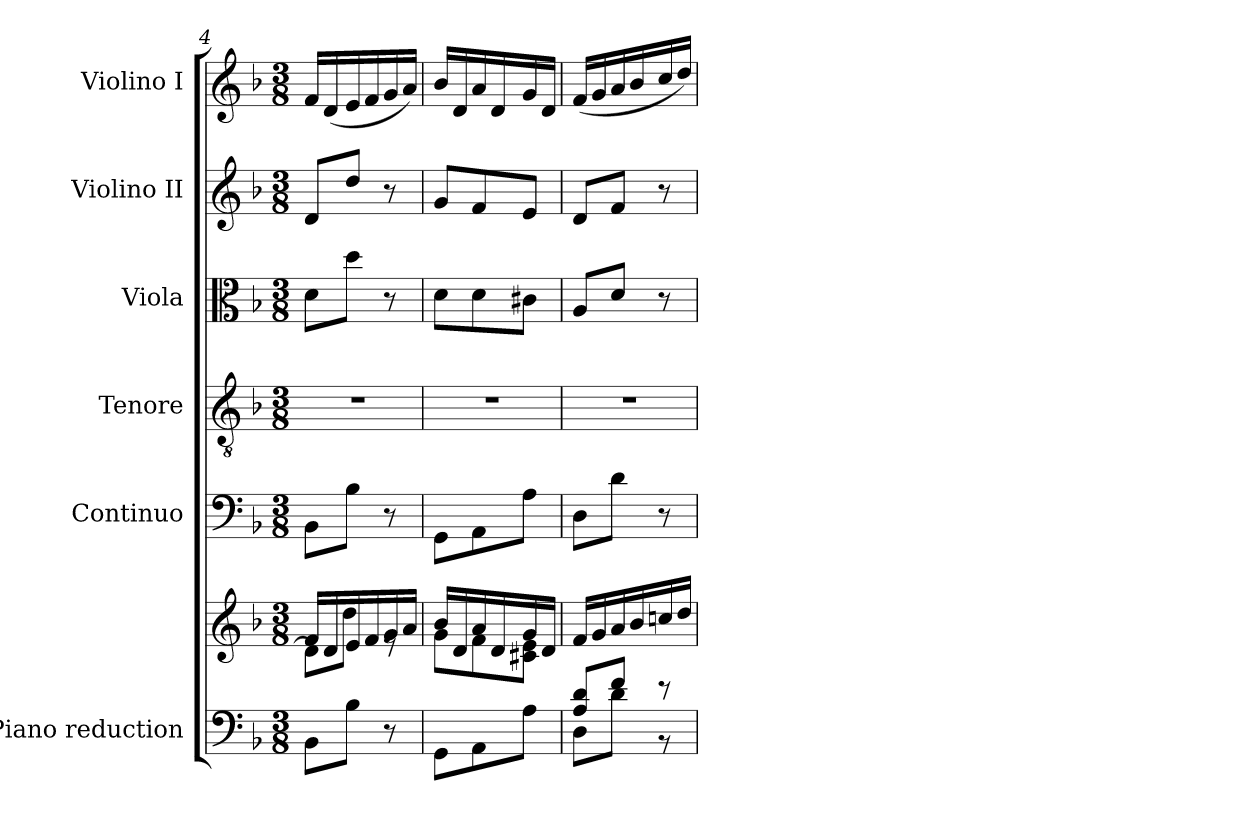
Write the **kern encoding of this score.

**kern	**kern	**kern	**kern	**kern	**kern	**kern
*part6	*part6	*part5	*part4	*part3	*part2	*part1
*staff7	*staff6	*staff5	*staff4	*staff3	*staff2	*staff1
*I"Piano reduction	*	*I"Continuo	*I"Tenore	*I"Viola	*I"Violino II	*I"Violino I
*I'Pno	*	*	*	*I'Vla	*I'Vln	*I'Vln
*clefF4	*clefG2	*clefF4	*clefGv2	*clefC3	*clefG2	*clefG2
*k[b-]	*k[b-]	*k[b-]	*k[b-]	*k[b-]	*k[b-]	*k[b-]
*M3/8	*M3/8	*M3/8	*M3/8	*M3/8	*M3/8	*M3/8
=4	=4	=4	=4	=4	=4	=4
*	*^	*	*	*	*	*
8BB-\L	16f/LL	8d\L]	8BB-\L	4.r	8d\L	8d/L	16f/LL
.	16d/	.	.	.	.	.	(<16d/
8B-\J	16e/	8dd\J	8B-\J	.	8dd\J	8dd/J	16e/
.	16f/	.	.	.	.	.	16f/
8r	16g/	8re	8r	.	8r	8r	16g/
.	16a/JJ	.	.	.	.	.	16a/JJ)
=5	=5	=5	=5	=5	=5	=5	=5
8GG\L	16b-/LL	8g\L	8GG\L	4.r	8d\L	8g/L	16b-/LL
.	16d/	.	.	.	.	.	16d/
8AA\	16a/	8f\	8AA\	.	8d\	8f/	16a/
.	16d/	.	.	.	.	.	16d/
8A\J	16g/	8c#X\ 8e\J	8A\J	.	8c#X\J	8e/J	16g/
.	16d/JJ	.	.	.	.	.	16d/JJ
*	*v	*v	*	*	*	*	*
=6	=6	=6	=6	=6	=6	=6
*^	*	*	*	*	*	*
8A/ 8d/L	8D\L	16f/LL	8D\L	4.r	8A/L	8d/L	(<16f/LL
.	.	16g/	.	.	.	.	16g/
8f/J	8d\J	16a/	8d\J	.	8d/J	8f/J	16a/
.	.	16b-/	.	.	.	.	16b-/
8r	8r	16ccn/	8r	.	8r	8r	16cc/
.	.	16dd/JJ	.	.	.	.	16dd/JJ)
*v	*v	*	*	*	*	*	*
=	=	=	=	=	=	=
*-	*-	*-	*-	*-	*-	*-
